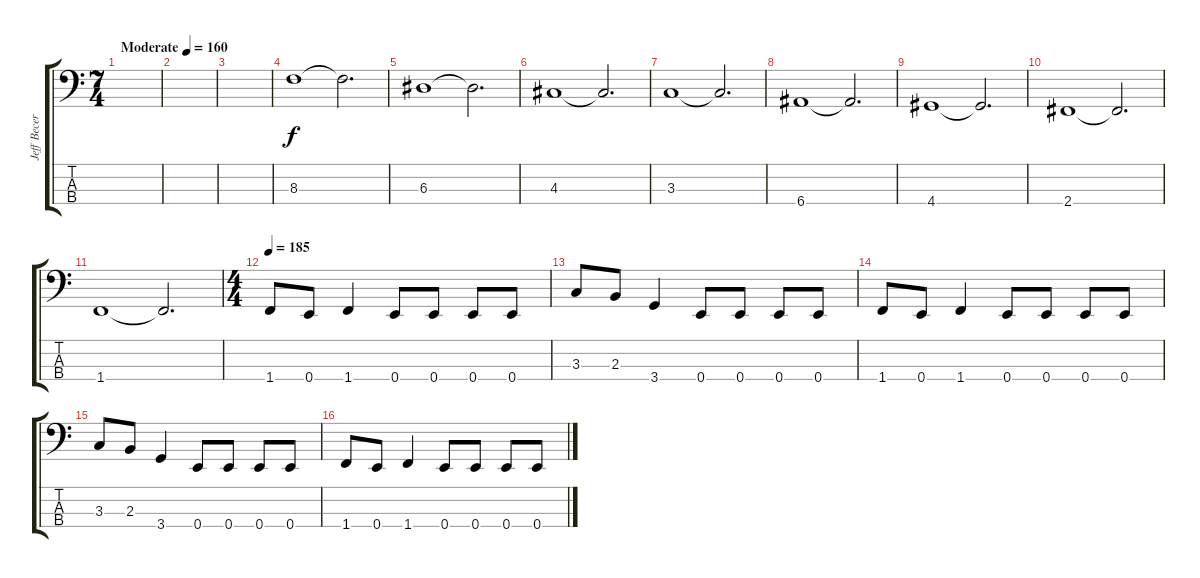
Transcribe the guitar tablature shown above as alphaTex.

\track ("Jeff Becerra" "Jeff Becer") {instrument electricbassfinger}
\staff {score tabs}
\tuning (G2 D2 A1 E1) {hide}
\ts (7 4)
\tempo (160 "Moderate")
\clef f4
\ks c
|
|
|
8.3.1 8.3{t}.2{d} |
6.3.1 6.3{t}.2{d} |
4.3.1 4.3{t}.2{d} |
3.3.1 3.3{t}.2{d} |
6.4.1 6.4{t}.2{d} |
4.4.1 4.4{t}.2{d} |
2.4.1 2.4{t}.2{d} |
1.4.1 1.4{t}.2{d} |
\ts (4 4)
\tempo 185
1.4.8 0.4.8 1.4.4 0.4.8 0.4.8 0.4.8 0.4.8 |
3.3.8 2.3.8 3.4.4 0.4.8 0.4.8 0.4.8 0.4.8 |
1.4.8 0.4.8 1.4.4 0.4.8 0.4.8 0.4.8 0.4.8 |
3.3.8 2.3.8 3.4.4 0.4.8 0.4.8 0.4.8 0.4.8 |
1.4.8 0.4.8 1.4.4 0.4.8 0.4.8 0.4.8 0.4.8
